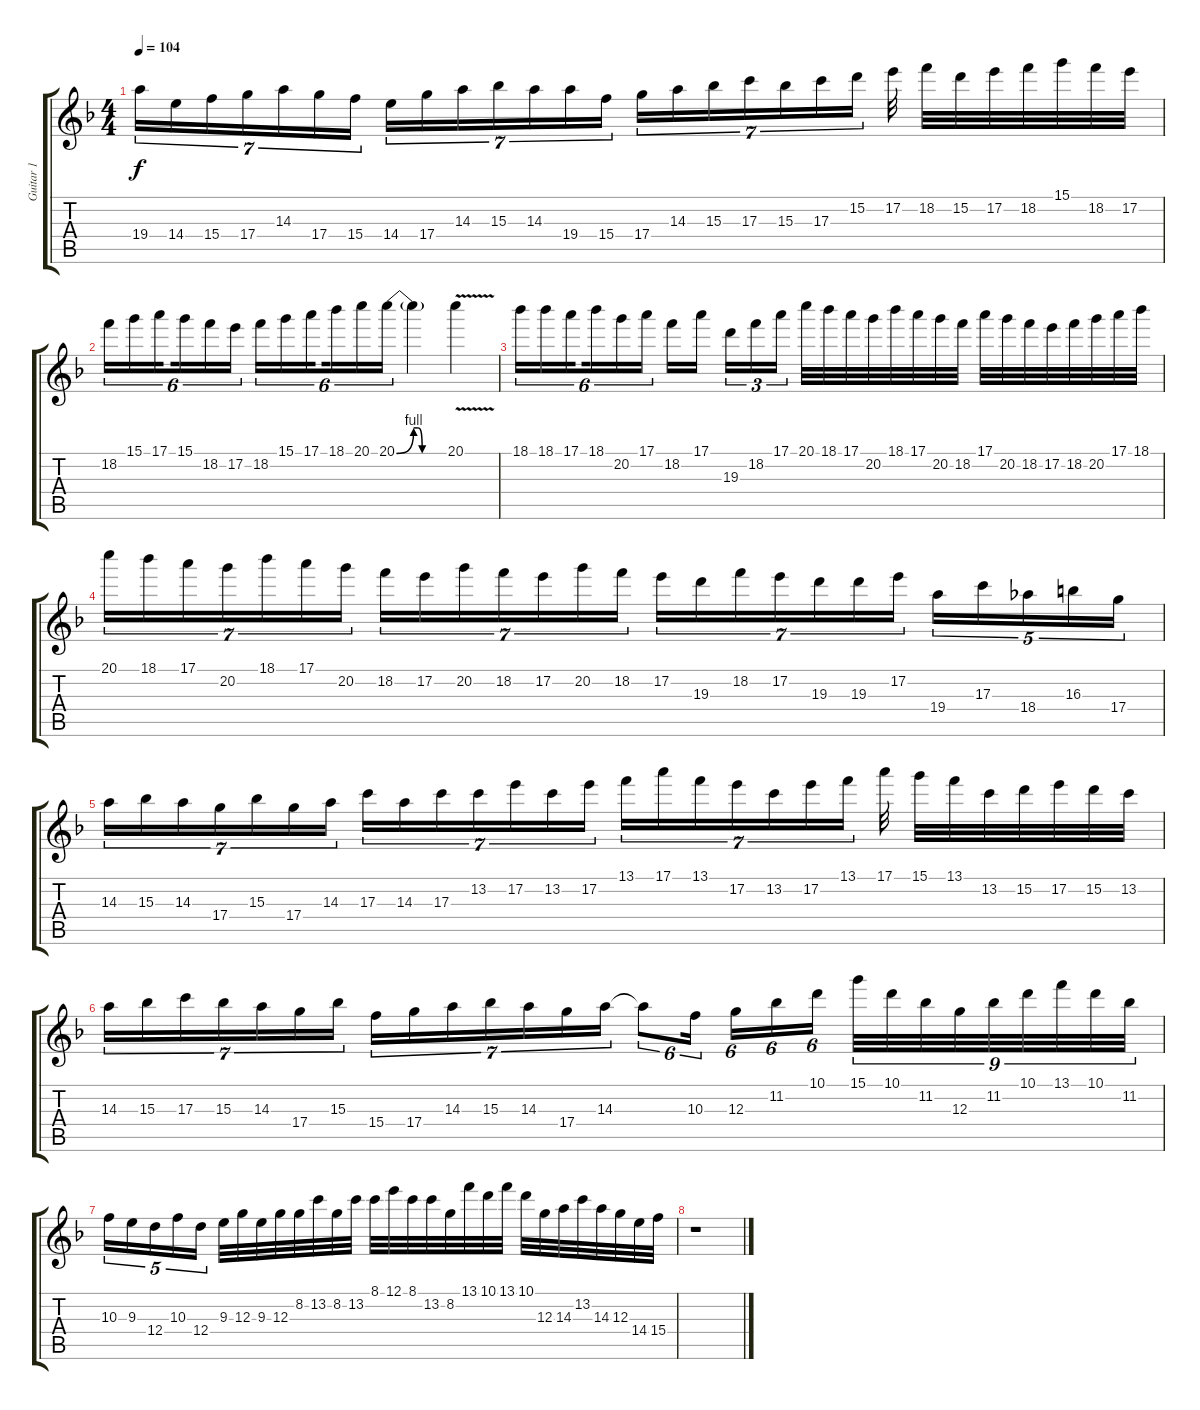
\track ("Guitar 1" "Guitar 1") {instrument overdrivenguitar}
\staff {score tabs}
\tuning (E4 B3 G3 D3 A2 E2) {hide}
\ts (4 4)
\tempo 104
\clef g2
\ks f
19.4.16{tu (7 4) dy f} 14.4.16{tu (7 4)} 15.4.16{tu (7 4)} 17.4.16{tu (7 4)} 14.3.16{tu (7 4)} 17.4.16{tu (7 4)} 15.4.16{tu (7 4)} 14.4.16{tu (7 4)} 17.4.16{tu (7 4)} 14.3.16{tu (7 4)} 15.3.16{tu (7 4)} 14.3.16{tu (7 4)} 19.4.16{tu (7 4)} 15.4.16{tu (7 4)} 17.4.16{tu (7 4)} 14.3.16{tu (7 4)} 15.3.16{tu (7 4)} 17.3.16{tu (7 4)} 15.3.16{tu (7 4)} 17.3.16{tu (7 4)} 15.2.16{tu (7 4)} 17.2.32 18.2.32 15.2.32 17.2.32 18.2.32 15.1.32 18.2.32 17.2.32 |
18.2.16{tu (6 4)} 15.1.16{tu (6 4)} 17.1.16{tu (6 4) beam splitsecondary} 15.1.16{tu (6 4)} 18.2.16{tu (6 4)} 17.2.16{tu (6 4)} 18.2.16{tu (6 4)} 15.1.16{tu (6 4)} 17.1.16{tu (6 4) beam splitsecondary} 18.1.16{tu (6 4)} 20.1.16{tu (6 4)} 20.1{be (custom 0 0 20 4 25 4 30 0 60 0)}.16{tu (6 4)} 20.1{t}.4 20.1{v}.4 |
18.1.16{tu (6 4)} 18.1.16{tu (6 4)} 17.1.16{tu (6 4) beam splitsecondary} 18.1.16{tu (6 4)} 20.2.16{tu (6 4)} 17.1.16{tu (6 4)} 18.2.16 17.1.16{beam splitsecondary} 19.3.16{tu (3 2)} 18.2.16{tu (3 2)} 17.1.16{tu (3 2)} 20.1.32 18.1.32 17.1.32 20.2.32 18.1.32 17.1.32 20.2.32 18.2.32 17.1.32 20.2.32 18.2.32 17.2.32 18.2.32 20.2.32 17.1.32 18.1.32 |
20.1.16{tu (7 4)} 18.1.16{tu (7 4)} 17.1.16{tu (7 4)} 20.2.16{tu (7 4)} 18.1.16{tu (7 4)} 17.1.16{tu (7 4)} 20.2.16{tu (7 4)} 18.2.16{tu (7 4)} 17.2.16{tu (7 4)} 20.2.16{tu (7 4)} 18.2.16{tu (7 4)} 17.2.16{tu (7 4)} 20.2.16{tu (7 4)} 18.2.16{tu (7 4)} 17.2.16{tu (7 4)} 19.3.16{tu (7 4)} 18.2.16{tu (7 4)} 17.2.16{tu (7 4)} 19.3.16{tu (7 4)} 19.3.16{tu (7 4)} 17.2.16{tu (7 4)} 19.4.16{tu (5 4)} 17.3.16{tu (5 4)} 18.4.16{tu (5 4)} 16.3.16{tu (5 4)} 17.4.16{tu (5 4)} |
14.3.16{tu (7 4) volume 0} 15.3.16{tu (7 4)} 14.3.16{tu (7 4)} 17.4.16{tu (7 4)} 15.3.16{tu (7 4)} 17.4.16{tu (7 4)} 14.3.16{tu (7 4)} 17.3.16{tu (7 4)} 14.3.16{tu (7 4)} 17.3.16{tu (7 4)} 13.2.16{tu (7 4)} 17.2.16{tu (7 4)} 13.2.16{tu (7 4)} 17.2.16{tu (7 4)} 13.1.16{tu (7 4)} 17.1.16{tu (7 4)} 13.1.16{tu (7 4)} 17.2.16{tu (7 4)} 13.2.16{tu (7 4)} 17.2.16{tu (7 4)} 13.1.16{tu (7 4)} 17.1.32 15.1.32 13.1.32 13.2.32 15.2.32 17.2.32 15.2.32 13.2.32 |
14.3.16{tu (7 4)} 15.3.16{tu (7 4)} 17.3.16{tu (7 4)} 15.3.16{tu (7 4)} 14.3.16{tu (7 4)} 17.4.16{tu (7 4)} 15.3.16{tu (7 4)} 15.4.16{tu (7 4)} 17.4.16{tu (7 4)} 14.3.16{tu (7 4)} 15.3.16{tu (7 4)} 14.3.16{tu (7 4)} 17.4.16{tu (7 4)} 14.3.16{tu (7 4)} 14.3{t}.8{tu (6 4)} 10.3.16{tu (6 4) beam splitsecondary} 12.3.16{tu (6 4)} 11.2.16{tu (6 4)} 10.1.16{tu (6 4)} 15.1.32{tu (9 8)} 10.1.32{tu (9 8)} 11.2.32{tu (9 8)} 12.3.32{tu (9 8)} 11.2.32{tu (9 8)} 10.1.32{tu (9 8)} 13.1.32{tu (9 8)} 10.1.32{tu (9 8)} 11.2.32{tu (9 8)} |
10.3.16{tu (5 4)} 9.3.16{tu (5 4)} 12.4.16{tu (5 4)} 10.3.16{tu (5 4)} 12.4.16{tu (5 4)} 9.3.32 12.3.32 9.3.32 12.3.32 8.2.32 13.2.32 8.2.32 13.2.32 8.1.32 12.1.32 8.1.32 13.2.32 8.2.32 13.1.32 10.1.32 13.1.32 10.1.32 12.3.32 14.3.32 13.2.32 14.3.32 12.3.32 14.4.32 15.4.32 |
r.1
